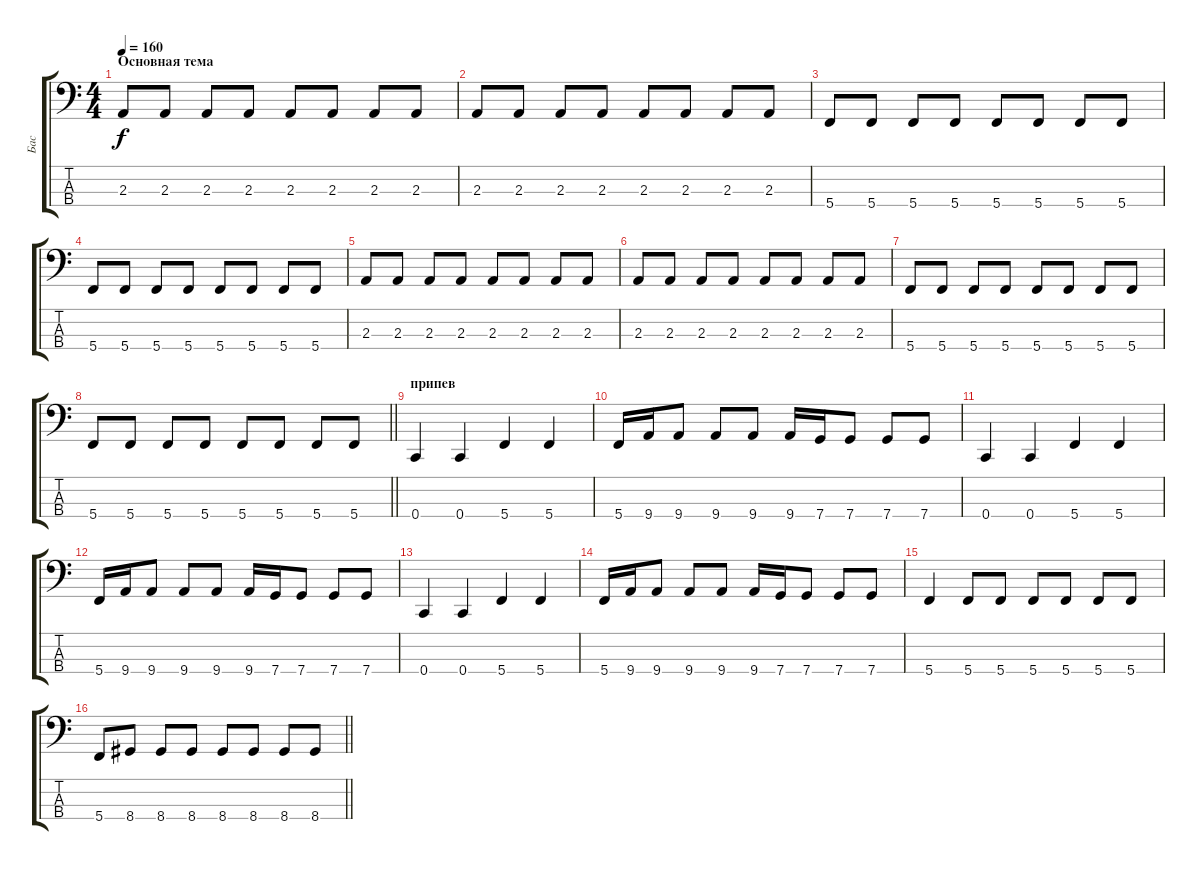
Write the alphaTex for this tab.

\track ("Бас" "Бас") {instrument electricbassfinger}
\staff {score tabs}
\tuning (F2 C2 G1 C1) {hide}
\ts (4 4)
\section ("" "Основная тема")
\tempo 160
\clef f4
\ks c
2.3.8{dy f} 2.3.8 2.3.8 2.3.8 2.3.8 2.3.8 2.3.8 2.3.8 |
2.3.8 2.3.8 2.3.8 2.3.8 2.3.8 2.3.8 2.3.8 2.3.8 |
5.4.8 5.4.8 5.4.8 5.4.8 5.4.8 5.4.8 5.4.8 5.4.8 |
5.4.8 5.4.8 5.4.8 5.4.8 5.4.8 5.4.8 5.4.8 5.4.8 |
2.3.8 2.3.8 2.3.8 2.3.8 2.3.8 2.3.8 2.3.8 2.3.8 |
2.3.8 2.3.8 2.3.8 2.3.8 2.3.8 2.3.8 2.3.8 2.3.8 |
5.4.8 5.4.8 5.4.8 5.4.8 5.4.8 5.4.8 5.4.8 5.4.8 |
\barLineRight lightlight
5.4.8 5.4.8 5.4.8 5.4.8 5.4.8 5.4.8 5.4.8 5.4.8 |
\section ("" "припев")
0.4.4 0.4.4 5.4.4 5.4.4 |
5.4.16 9.4.16 9.4.8 9.4.8 9.4.8 9.4.16 7.4.16 7.4.8 7.4.8 7.4.8 |
0.4.4 0.4.4 5.4.4 5.4.4 |
5.4.16 9.4.16 9.4.8 9.4.8 9.4.8 9.4.16 7.4.16 7.4.8 7.4.8 7.4.8 |
0.4.4 0.4.4 5.4.4 5.4.4 |
5.4.16 9.4.16 9.4.8 9.4.8 9.4.8 9.4.16 7.4.16 7.4.8 7.4.8 7.4.8 |
5.4.4 5.4.8 5.4.8 5.4.8 5.4.8 5.4.8 5.4.8 |
\barLineRight lightlight
5.4.8 8.4.8 8.4.8 8.4.8 8.4.8 8.4.8 8.4.8 8.4.8
